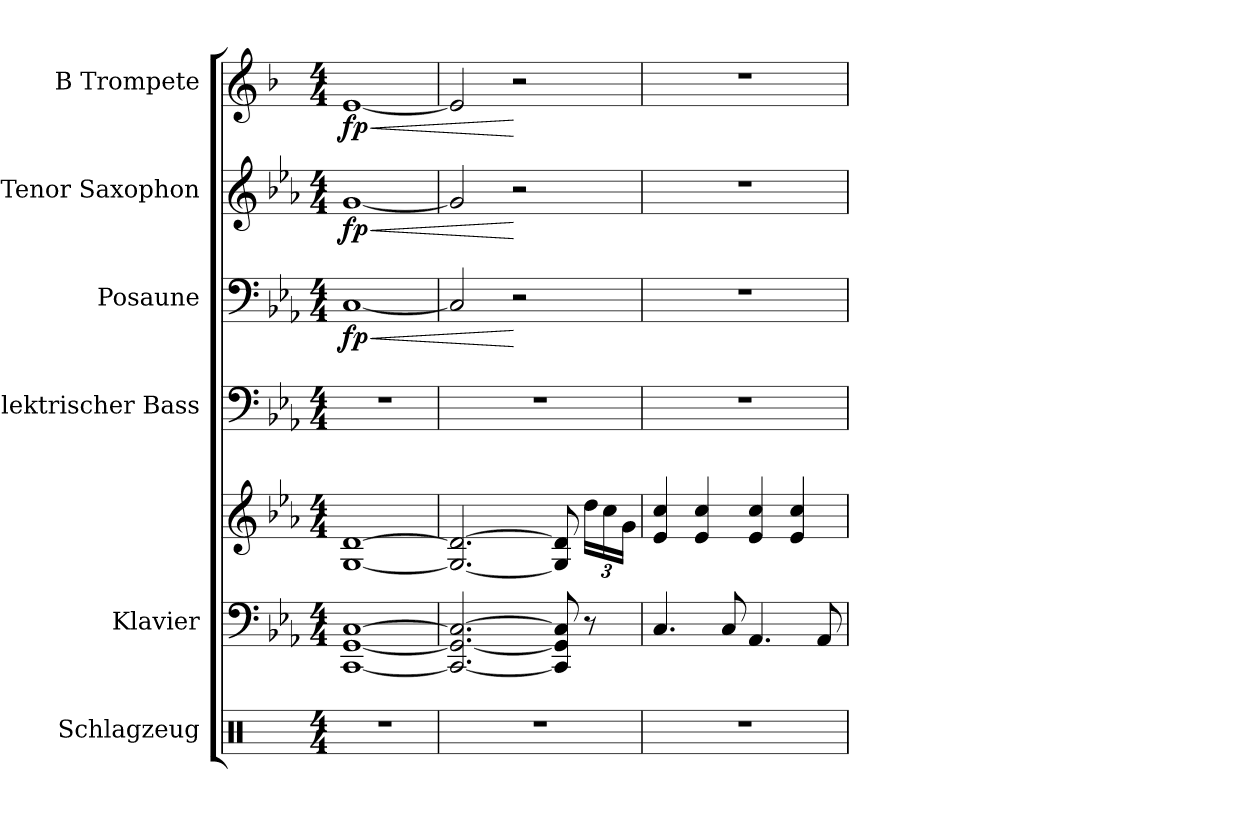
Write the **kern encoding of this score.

**kern	**kern	**kern	**kern	**kern	**dynam	**kern	**dynam	**kern	**dynam
*part6	*part5	*part5	*part4	*part3	*part3	*part2	*part2	*part1	*part1
*staff7	*staff6	*staff5	*staff4	*staff3	*staff3	*staff2	*staff2	*staff1	*staff1
*I"Schlagzeug	*I"Klavier	*	*I"Elektrischer Bass	*I"Posaune	*	*I"Tenor Saxophon	*	*I"B Trompete	*
*I'Slzg.	*I'Klav.	*	*I'E-B.	*I'Psn.	*	*I'T. Sax.	*	*I'B Tpt.	*
*clefX	*clefF4	*clefG2	*clefF4	*clefF4	*	*clefG2	*	*clefG2	*
*	*	*	*ITrd7c12	*	*	*ITrd8c14	*	*ITrd1c2	*
*k[]	*k[b-e-a-]	*k[b-e-a-]	*k[b-e-a-]	*k[b-e-a-]	*	*k[b-e-a-]	*	*k[b-e-a-]	*
*M4/4	*M4/4	*M4/4	*M4/4	*M4/4	*	*M4/4	*	*M4/4	*
*MM80	*MM80	*MM80	*MM80	*MM80	*	*MM80	*	*MM80	*
=1	=1	=1	=1	=1	=1	=1	=1	=1	=1
!	!	!	!	!	!LO:HP:b	!	!LO:HP:b	!	!LO:HP:b
!	!	!	!	!	!LO:DY:n=1:b	!	!LO:DY:n=1:b	!	!LO:DY:n=1:b
1r	[1CC [1GG [1C	[1G [1d	1r	[1C	< fp	[1G	< fp	[1d	< fp
=2	=2	=2	=2	=2	=2	=2	=2	=2	=2
1r	2.CC/_ 2.GG/_ 2.C/_	2.G/_ 2.d/_	1r	2C/]	.	2G/]	.	2d/]	.
.	.	.	.	2r	[	2r	[	2r	[
.	8CC/] 8GG/] 8C/]	8G/] 8d/]	.	.	.	.	.	.	.
*	*	*Xbrackettup	*	*	*	*	*	*	*
.	8r	24dd\LL	.	.	.	.	.	.	.
.	.	24cc\	.	.	.	.	.	.	.
.	.	24g\JJ	.	.	.	.	.	.	.
=3	=3	=3	=3	=3	=3	=3	=3	=3	=3
1r	4.C/	4e-/ 4cc/	1r	1r	.	1r	.	1r	.
.	.	4e-/ 4cc/	.	.	.	.	.	.	.
.	8C/	.	.	.	.	.	.	.	.
.	4.AA-/	4e-/ 4cc/	.	.	.	.	.	.	.
.	.	4e-/ 4cc/	.	.	.	.	.	.	.
.	8AA-/	.	.	.	.	.	.	.	.
=	=	=	=	=	=	=	=	=	=
*-	*-	*-	*-	*-	*-	*-	*-	*-	*-
